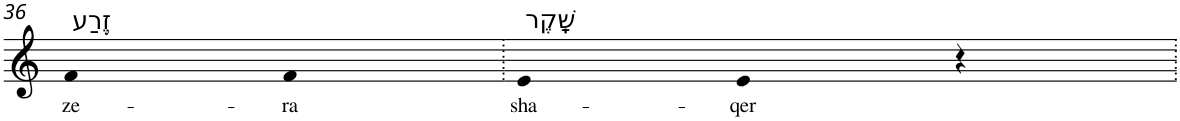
**kern	**text
*part1	*part1
*staff1	*staff1
*I"Piano	*
*I'Pno	*
!!LO:PB:g=z
*clefG2	*
*k[]	*
=36	=36
!LO:TX:a:t=זֶ֥רַע	!
!	!LO:LY:b
4f	ze-
!	!LO:LY:b
4f	-ra
=37.	=37.
!LO:TX:a:t=שָֽׁקֶר	!
!	!LO:LY:b
4e	sha-
!	!LO:LY:b
4e	-qer
4r	.
=.	=.
*-	*-
